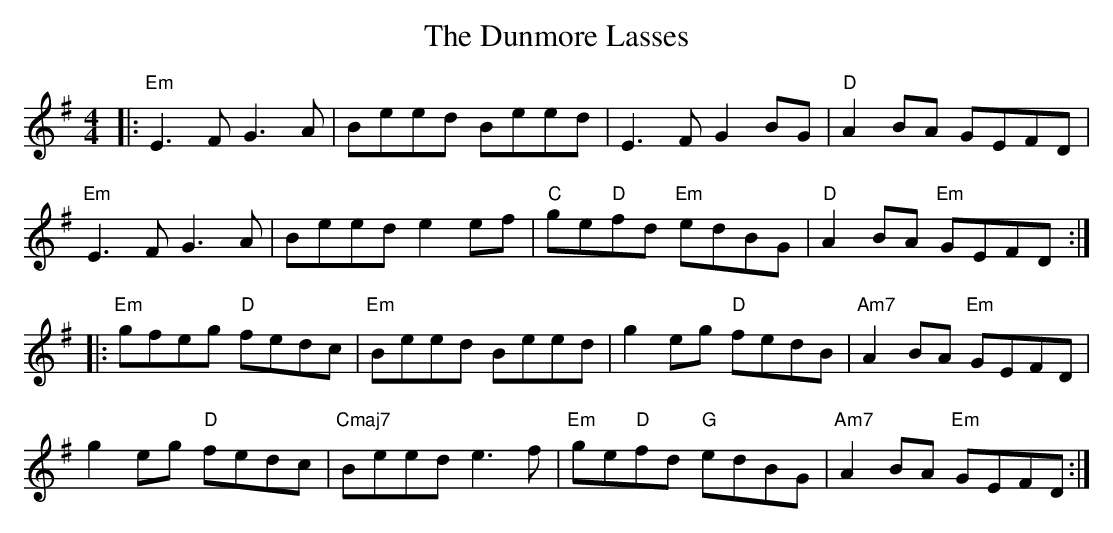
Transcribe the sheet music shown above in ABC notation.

X:1
T: The Dunmore Lasses
M: 4/4
L: 1/8
K: Emin
|:"Em"E3 F G3 A|Beed Beed|E3 F G2 BG|"D"A2 BA GEFD|
"Em"E3 F G3 A|Beed e2 ef|"C"ge"D"fd "Em"edBG|"D"A2 BA "Em"GEFD:|
|:"Em"gfeg "D"fedc|"Em"Beed Beed|g2 eg "D"fedB|"Am7"A2 BA "Em"GEFD|
g2eg "D"fedc|"Cmaj7"Beed e3 f|"Em"ge"D"fd "G"edBG|"Am7"A2 BA "Em"GEFD:|
